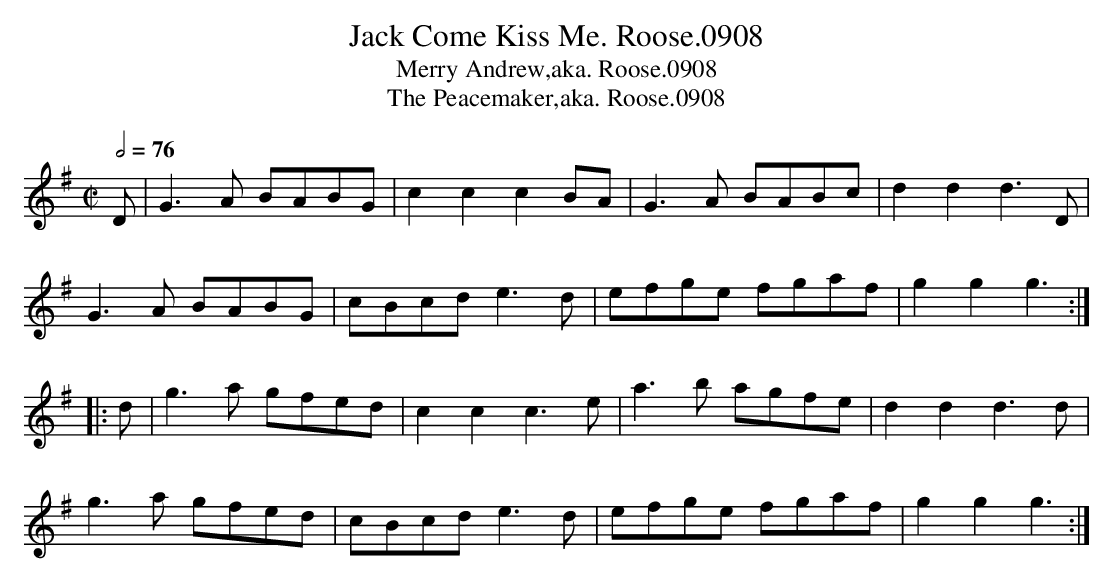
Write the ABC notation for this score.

X:1
T:Jack Come Kiss Me. Roose.0908
T:Merry Andrew,aka. Roose.0908
T:Peacemaker,aka. Roose.0908, The
Q:1/2=76
M:C|
L:1/8
K:G
D|G3A BABG|c2c2 c2BA|G3A BABc|d2d2 d3D|
G3A BABG|cBcd e3d|efge fgaf|g2g2 g3:|
|:d|g3a gfed|c2c2 c3e|a3b agfe|d2d2 d3d|
g3a gfed|cBcd e3d|efge fgaf|g2g2 g3:|
